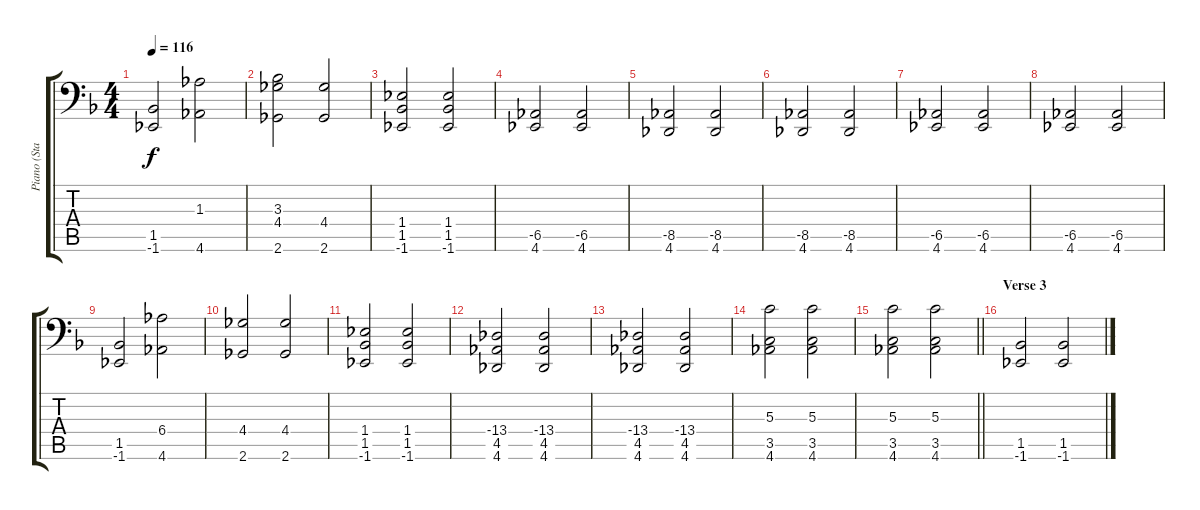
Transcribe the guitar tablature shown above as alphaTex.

\track ("Piano (Staff 2)" "Piano (Sta") {instrument acousticgrandpiano}
\staff {score tabs}
\tuning (E4 B3 G3 D3 A2 E2) {hide}
\ts (4 4)
\tempo 116
\clef f4
\ks dminor
(1.5 -1.6).2{dy f} (1.3 4.6).2 |
(3.3 4.4 2.6).2 (4.4 2.6).2 |
(1.4 1.5 -1.6).2 (1.4 1.5 -1.6).2 |
(-6.5 4.6).2 (-6.5 4.6).2 |
(-8.5 4.6).2 (-8.5 4.6).2 |
(-8.5 4.6).2 (-8.5 4.6).2 |
(-6.5 4.6).2 (-6.5 4.6).2 |
(-6.5 4.6).2 (-6.5 4.6).2 |
(1.5 -1.6).2 (6.4 4.6).2 |
(4.4 2.6).2 (4.4 2.6).2 |
(1.4 1.5 -1.6).2 (1.4 1.5 -1.6).2 |
(-13.4 4.5 4.6).2 (-13.4 4.5 4.6).2 |
(-13.4 4.5 4.6).2 (-13.4 4.5 4.6).2 |
(5.3 3.5 4.6).2 (5.3 3.5 4.6).2 |
\barLineRight lightlight
(5.3 3.5 4.6).2 (5.3 3.5 4.6).2 |
\section ("" "Verse 3")
(1.5 -1.6).2 (1.5 -1.6).2
